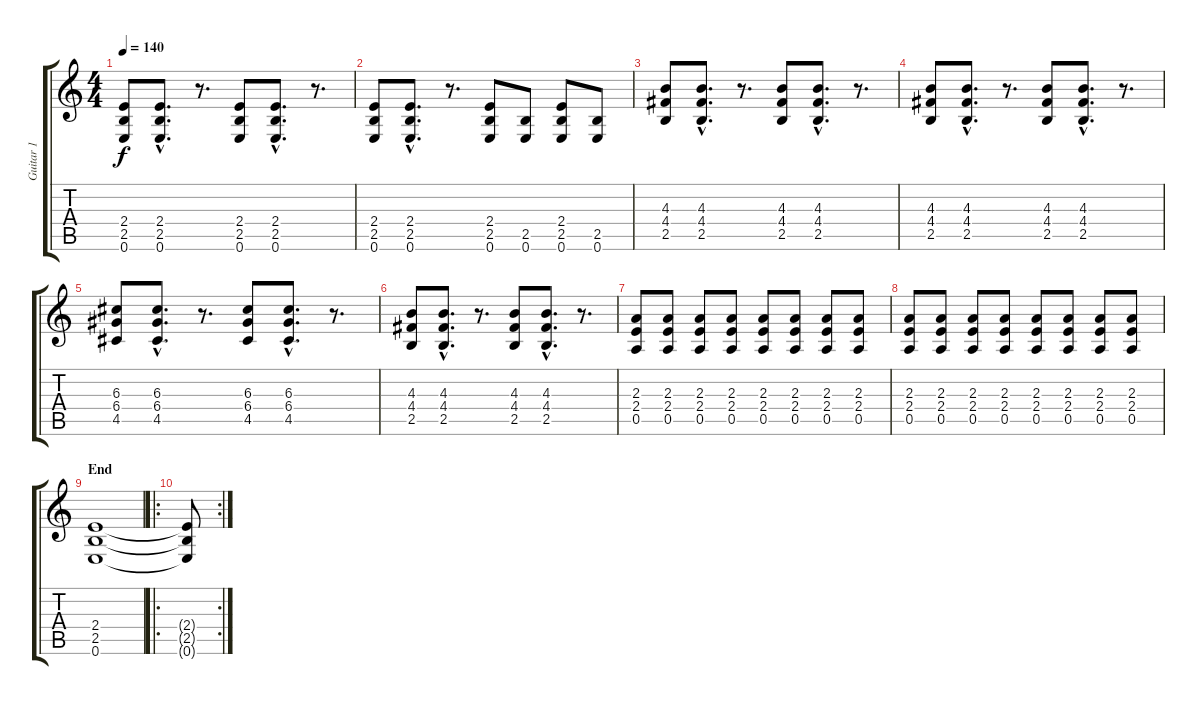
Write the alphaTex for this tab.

\track ("Guitar 1" "Guitar 1") {instrument distortionguitar}
\staff {score tabs}
\tuning (E4 B3 G3 D3 A2 E2) {hide}
\ts (4 4)
\tempo 140
\clef g2
\ks c
(2.4 2.5 0.6).8{dy f} (2.4{hac} 2.5{hac} 0.6{hac}).8{d} r.8{d} (2.4 2.5 0.6).8 (2.4{hac} 2.5{hac} 0.6{hac}).8{d} r.8{d} |
(2.4 2.5 0.6).8 (2.4{hac} 2.5{hac} 0.6{hac}).8{d} r.8{d} (2.4 2.5 0.6).8 (2.5 0.6).8 (2.4 2.5 0.6).8 (2.5 0.6).8 |
(4.3 4.4 2.5).8 (4.3{hac} 4.4{hac} 2.5{hac}).8{d} r.8{d} (4.3 4.4 2.5).8 (4.3{hac} 4.4{hac} 2.5{hac}).8{d} r.8{d} |
(4.3 4.4 2.5).8 (4.3{hac} 4.4{hac} 2.5{hac}).8{d} r.8{d} (4.3 4.4 2.5).8 (4.3{hac} 4.4{hac} 2.5{hac}).8{d} r.8{d} |
(6.3 6.4 4.5).8 (6.3{hac} 6.4{hac} 4.5{hac}).8{d} r.8{d} (6.3 6.4 4.5).8 (6.3{hac} 6.4{hac} 4.5{hac}).8{d} r.8{d} |
(4.3 4.4 2.5).8 (4.3{hac} 4.4{hac} 2.5{hac}).8{d} r.8{d} (4.3 4.4 2.5).8 (4.3{hac} 4.4{hac} 2.5{hac}).8{d} r.8{d} |
(2.3 2.4 0.5).8 (2.3 2.4 0.5).8 (2.3 2.4 0.5).8 (2.3 2.4 0.5).8 (2.3 2.4 0.5).8 (2.3 2.4 0.5).8 (2.3 2.4 0.5).8 (2.3 2.4 0.5).8 |
(2.3 2.4 0.5).8 (2.3 2.4 0.5).8 (2.3 2.4 0.5).8 (2.3 2.4 0.5).8 (2.3 2.4 0.5).8 (2.3 2.4 0.5).8 (2.3 2.4 0.5).8 (2.3 2.4 0.5).8 |
\section ("" "End")
(2.4 2.5 0.6).1 |
\ro
\rc 2
(2.4{t} 2.5{t} 0.6{t}).8
